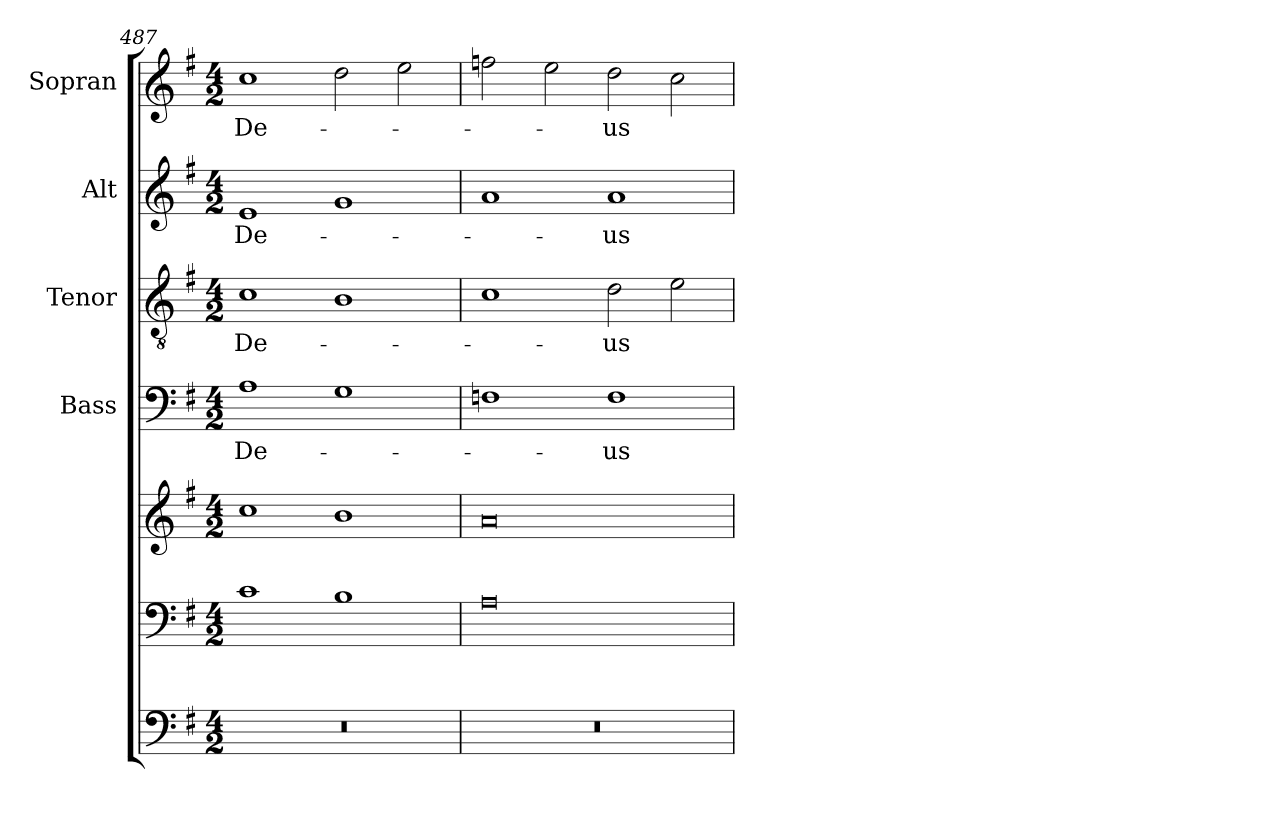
**kern	**kern	**kern	**kern	**text	**kern	**text	**kern	**text	**kern	**text
*part6	*part5	*part5	*part4	*part4	*part3	*part3	*part2	*part2	*part1	*part1
*staff7	*staff6	*staff5	*staff4	*staff4	*staff3	*staff3	*staff2	*staff2	*staff1	*staff1
*	*	*	*I"Bass	*	*I"Tenor	*	*I"Alt	*	*I"Sopran	*
*	*	*	*I'B.	*	*I'T.	*	*I'A.	*	*I'S.	*
*clefF4	*clefF4	*clefG2	*clefF4	*	*clefGv2	*	*clefG2	*	*clefG2	*
*k[f#]	*k[f#]	*k[f#]	*k[f#]	*	*k[f#]	*	*k[f#]	*	*k[f#]	*
*G:	*G:	*G:	*G:	*	*G:	*	*G:	*	*G:	*
*M4/2	*M4/2	*M4/2	*M4/2	*	*M4/2	*	*M4/2	*	*M4/2	*
=487	=487	=487	=487	=487	=487	=487	=487	=487	=487	=487
!	!	!	!	!LO:LY:b	!	!LO:LY:b	!	!LO:LY:b	!	!LO:LY:b
0r	1c	1cc	1A	De-	1c	De-	1e	De-	1cc	De-
.	1B	1b	1G	.	1B	.	1g	.	2dd\	.
.	.	.	.	.	.	.	.	.	2ee\	.
=488	=488	=488	=488	=488	=488	=488	=488	=488	=488	=488
0r	0A	0a	1Fn	.	1c	.	1a	.	2ffn\	.
.	.	.	.	.	.	.	.	.	2ee\	.
!	!	!	!	!LO:LY:b	!	!LO:LY:b	!	!LO:LY:b	!	!LO:LY:b
.	.	.	1F	-us	2d\	-us	1a	-us	2dd\	-us
.	.	.	.	.	2e\	.	.	.	2cc\	.
=	=	=	=	=	=	=	=	=	=	=
*-	*-	*-	*-	*-	*-	*-	*-	*-	*-	*-
